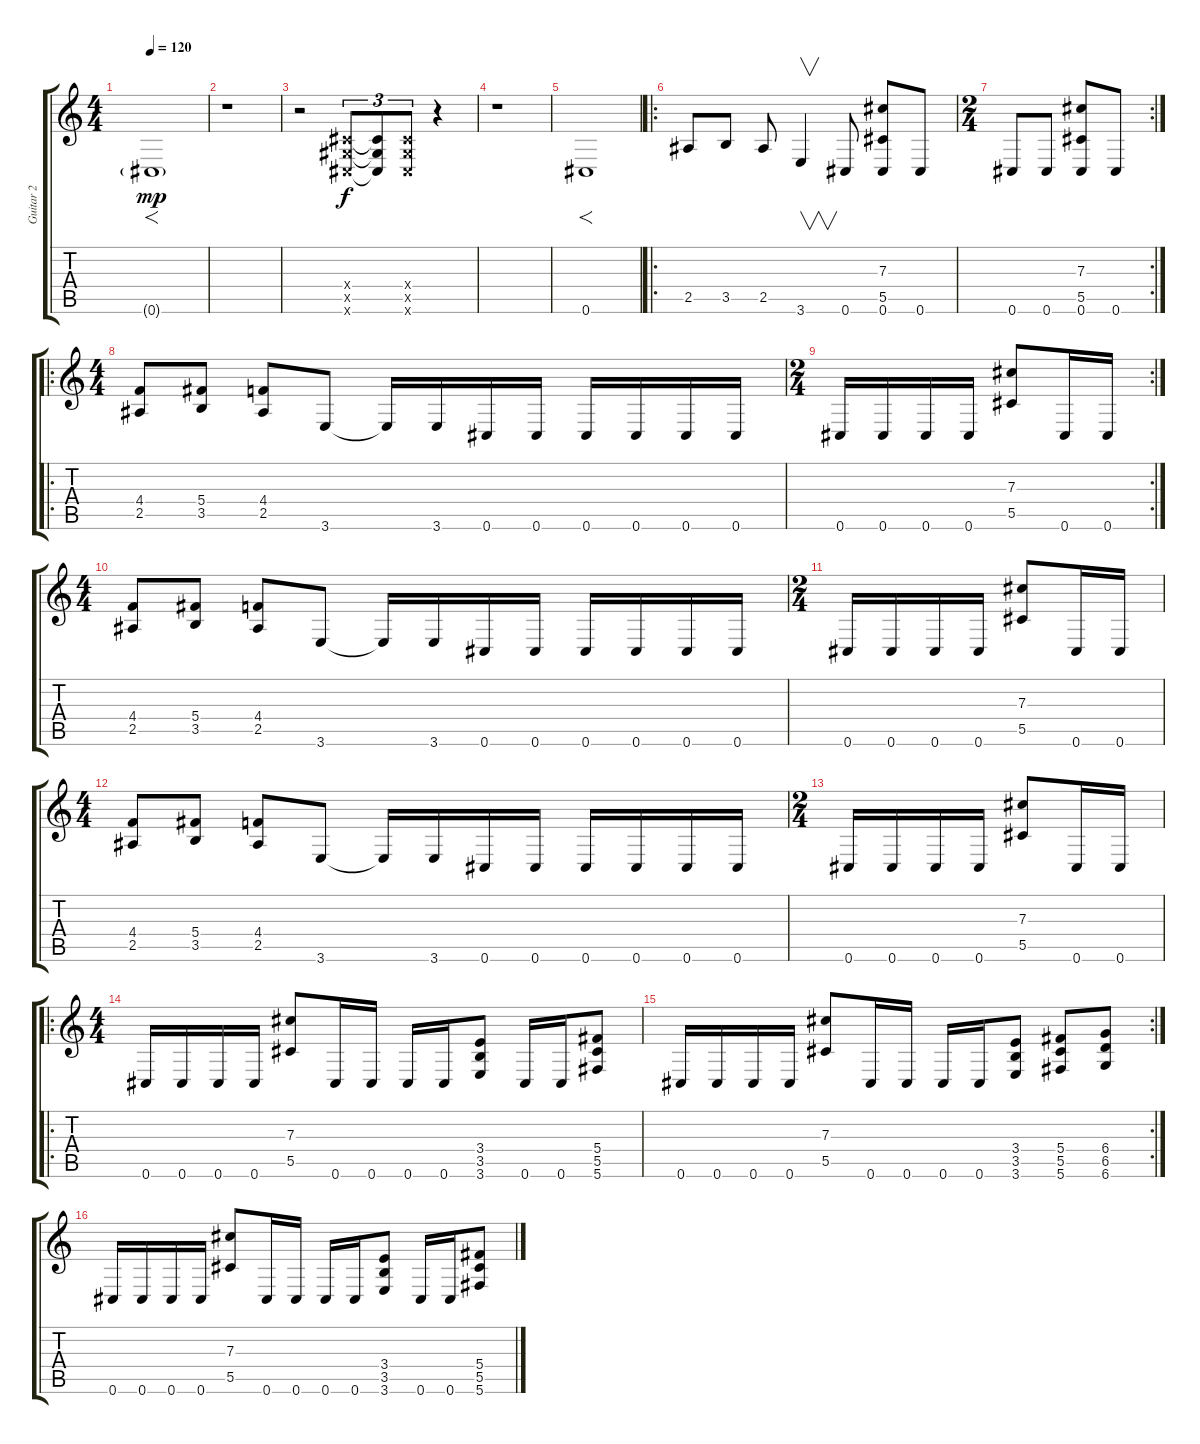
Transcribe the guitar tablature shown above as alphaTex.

\track ("Guitar 2" "Guitar 2") {instrument distortionguitar}
\staff {score tabs}
\tuning (Eb4 Bb3 Gb3 Db3 Ab2 Db2) {hide}
\ts (4 4)
\tempo 120
\clef g2
\ks c
0.6{g}.1{f dy mp} |
r.1 |
r.2 (0.4{x} 0.5{x} 0.6{x}).8{tu (3 2) dy f} (0.4{t} 0.5{t} 0.6{t}).8{tu (3 2)} (0.4{x} 0.5{x} 0.6{x}).8{tu (3 2)} r.4 |
r.1 |
0.6.1{f} |
\ro
2.5.8 3.5.8 2.5.8 3.6.4{v} 0.6.8 (7.3 5.5 0.6).8 0.6.8 |
\rc 2
\ts (2 4)
0.6.8 0.6.8 (7.3 5.5 0.6).8 0.6.8 |
\ro
\ts (4 4)
(4.4 2.5).8 (5.4 3.5).8 (4.4 2.5).8 3.6.8 3.6{t}.16 3.6.16 0.6.16 0.6.16 0.6.16 0.6.16 0.6.16 0.6.16 |
\rc 2
\ts (2 4)
0.6.16 0.6.16 0.6.16 0.6.16 (7.3 5.5).8 0.6.16 0.6.16 |
\ts (4 4)
(4.4 2.5).8 (5.4 3.5).8 (4.4 2.5).8 3.6.8 3.6{t}.16 3.6.16 0.6.16 0.6.16 0.6.16 0.6.16 0.6.16 0.6.16 |
\ts (2 4)
0.6.16 0.6.16 0.6.16 0.6.16 (7.3 5.5).8 0.6.16 0.6.16 |
\ts (4 4)
(4.4 2.5).8 (5.4 3.5).8 (4.4 2.5).8 3.6.8 3.6{t}.16 3.6.16 0.6.16 0.6.16 0.6.16 0.6.16 0.6.16 0.6.16 |
\ts (2 4)
0.6.16 0.6.16 0.6.16 0.6.16 (7.3 5.5).8 0.6.16 0.6.16 |
\ro
\ts (4 4)
0.6.16 0.6.16 0.6.16 0.6.16 (7.3 5.5).8 0.6.16 0.6.16 0.6.16 0.6.16 (3.4 3.5 3.6).8 0.6.16 0.6.16 (5.4 5.5 5.6).8 |
\rc 2
0.6.16 0.6.16 0.6.16 0.6.16 (7.3 5.5).8 0.6.16 0.6.16 0.6.16 0.6.16 (3.4 3.5 3.6).8 (5.4 5.5 5.6).8 (6.4 6.5 6.6).8 |
0.6.16 0.6.16 0.6.16 0.6.16 (7.3 5.5).8 0.6.16 0.6.16 0.6.16 0.6.16 (3.4 3.5 3.6).8 0.6.16 0.6.16 (5.4 5.5 5.6).8
